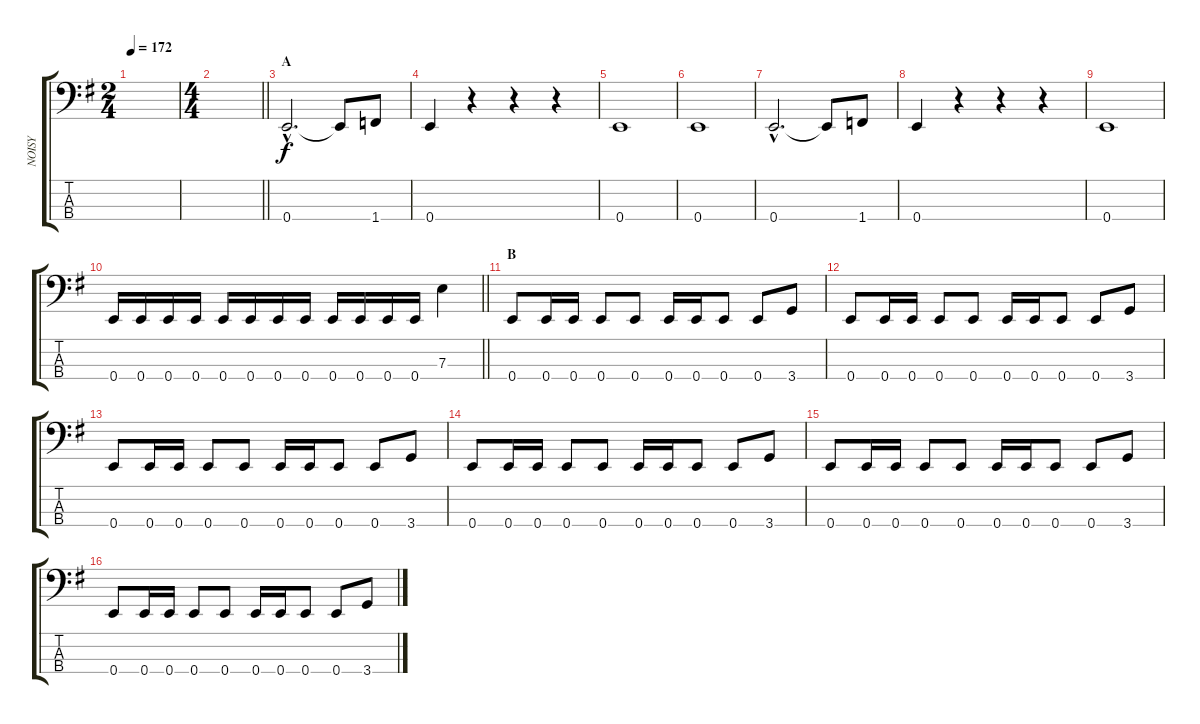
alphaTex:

\track ("NOISY" "NOISY") {instrument electricbasspick}
\staff {score tabs}
\tuning (G2 D2 A1 E1) {hide}
\ts (2 4)
\tempo 172
\clef f4
\ks g
|
\ts (4 4)
\barLineRight lightlight
|
\section ("" "A")
0.4{hac}.2{d} 0.4{t}.8 1.4.8 |
0.4.4 r.4 r.4 r.4 |
0.4.1 |
0.4.1 |
0.4{hac}.2{d} 0.4{t}.8 1.4.8 |
0.4.4 r.4 r.4 r.4 |
0.4.1 |
\barLineRight lightlight
0.4.16 0.4.16 0.4.16 0.4.16 0.4.16 0.4.16 0.4.16 0.4.16 0.4.16 0.4.16 0.4.16 0.4.16 7.3.4 |
\section ("" "B")
0.4.8 0.4.16 0.4.16 0.4.8 0.4.8 0.4.16 0.4.16 0.4.8 0.4.8 3.4.8 |
0.4.8 0.4.16 0.4.16 0.4.8 0.4.8 0.4.16 0.4.16 0.4.8 0.4.8 3.4.8 |
0.4.8 0.4.16 0.4.16 0.4.8 0.4.8 0.4.16 0.4.16 0.4.8 0.4.8 3.4.8 |
0.4.8 0.4.16 0.4.16 0.4.8 0.4.8 0.4.16 0.4.16 0.4.8 0.4.8 3.4.8 |
0.4.8 0.4.16 0.4.16 0.4.8 0.4.8 0.4.16 0.4.16 0.4.8 0.4.8 3.4.8 |
0.4.8 0.4.16 0.4.16 0.4.8 0.4.8 0.4.16 0.4.16 0.4.8 0.4.8 3.4.8
